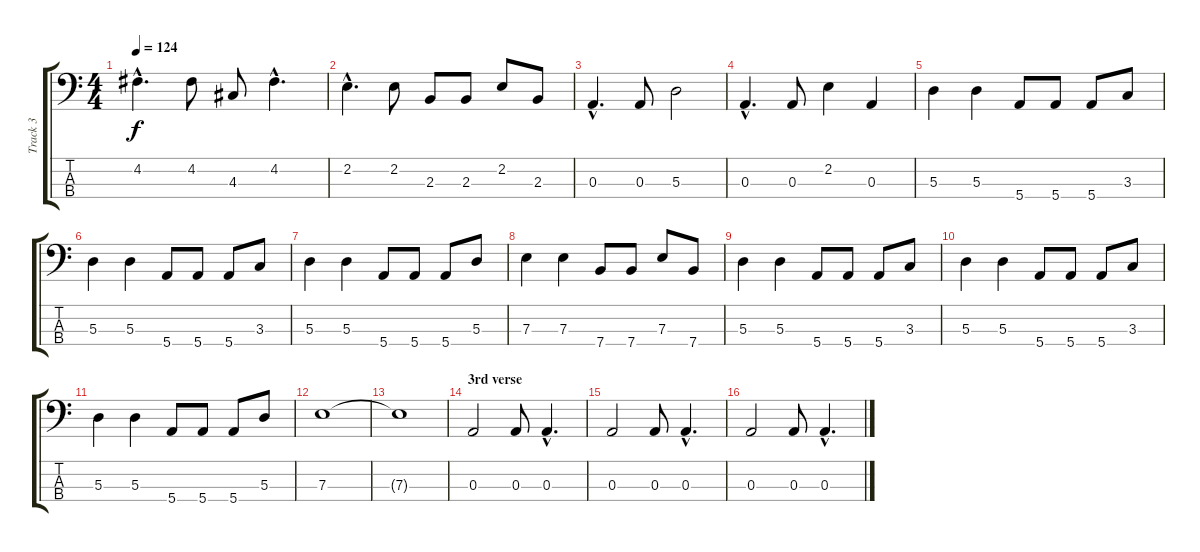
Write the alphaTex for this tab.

\track ("Track 3" "Track 3") {instrument acousticbass}
\staff {score tabs}
\tuning (G2 D2 A1 E1) {hide}
\ts (4 4)
\tempo 124
\clef f4
\ks c
4.2{hac}.4{d dy f} 4.2.8 4.3.8 4.2{hac}.4{d} |
2.2{hac}.4{d} 2.2.8 2.3.8 2.3.8 2.2.8 2.3.8 |
0.3{hac}.4{d} 0.3.8 5.3.2 |
0.3{hac}.4{d} 0.3.8 2.2.4 0.3.4 |
5.3.4 5.3.4 5.4.8 5.4.8 5.4.8 3.3.8 |
5.3.4 5.3.4 5.4.8 5.4.8 5.4.8 3.3.8 |
5.3.4 5.3.4 5.4.8 5.4.8 5.4.8 5.3.8 |
7.3.4 7.3.4 7.4.8 7.4.8 7.3.8 7.4.8 |
5.3.4 5.3.4 5.4.8 5.4.8 5.4.8 3.3.8 |
5.3.4 5.3.4 5.4.8 5.4.8 5.4.8 3.3.8 |
5.3.4 5.3.4 5.4.8 5.4.8 5.4.8 5.3.8 |
7.3.1 |
7.3{t}.1 |
\section ("" "3rd verse")
0.3.2 0.3.8 0.3{hac}.4{d} |
0.3.2 0.3.8 0.3{hac}.4{d} |
0.3.2 0.3.8 0.3{hac}.4{d}
